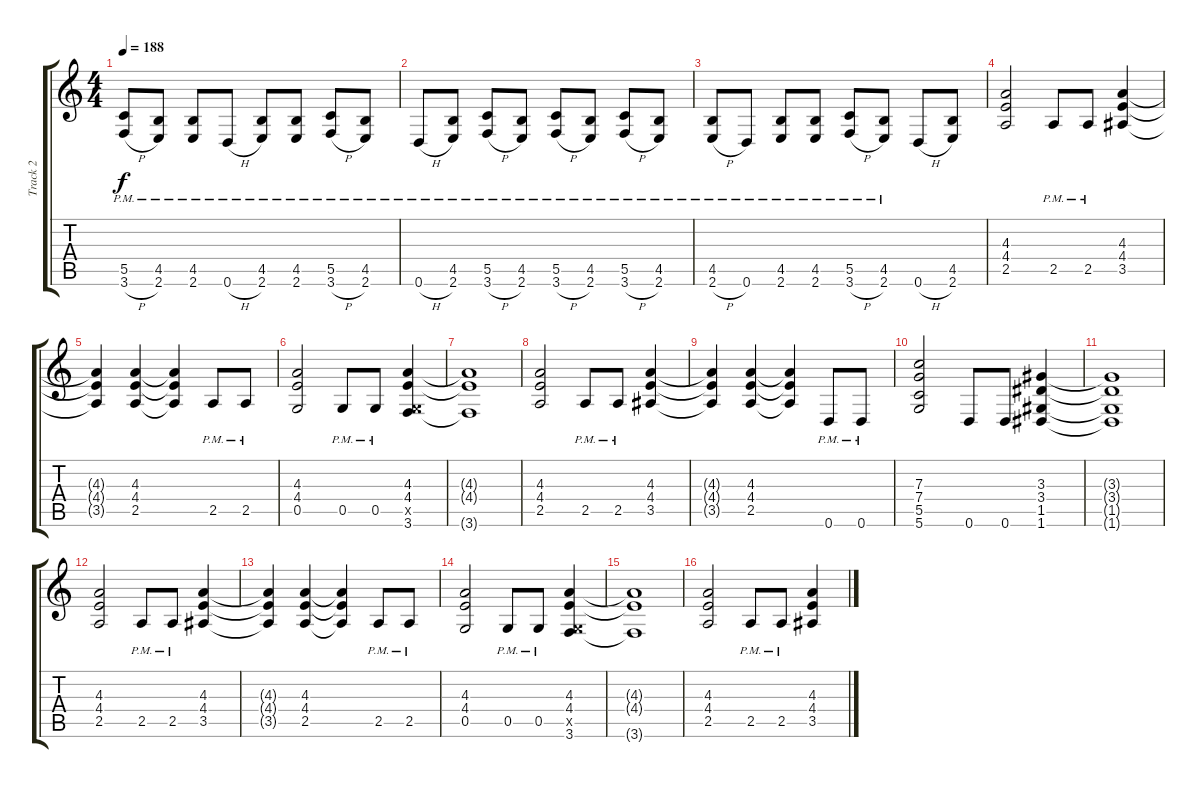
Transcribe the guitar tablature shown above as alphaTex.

\track ("Track 2" "Track 2") {instrument distortionguitar}
\staff {score tabs}
\tuning (D4 A3 F3 C3 G2 D2) {hide}
\ts (4 4)
\tempo 188
\clef g2
\ks c
(5.5{pm} 3.6{h pm}).8{dy f} (4.5{pm} 2.6{pm}).8 (4.5{pm} 2.6{pm}).8 0.6{h pm}.8 (4.5{pm} 2.6{pm}).8 (4.5{pm} 2.6{pm}).8 (5.5{pm} 3.6{h pm}).8 (4.5{pm} 2.6{pm}).8 |
0.6{h pm}.8 (4.5{pm} 2.6{pm}).8 (5.5{pm} 3.6{h pm}).8 (4.5{pm} 2.6{pm}).8 (5.5{pm} 3.6{h pm}).8 (4.5{pm} 2.6{pm}).8 (5.5{pm} 3.6{h pm}).8 (4.5{pm} 2.6{pm}).8 |
(4.5{pm} 2.6{h pm}).8 0.6{pm}.8 (4.5{pm} 2.6{pm}).8 (4.5{pm} 2.6{pm}).8 (5.5{pm} 3.6{h pm}).8 (4.5{pm} 2.6{pm}).8 0.6{h}.8 (4.5 2.6).8 |
(4.3 4.4 2.5).2 2.5{pm}.8 2.5{pm}.8 (4.3 4.4 3.5).4 |
(4.3{t} 4.4{t} 3.5{t}).4 (4.3 4.4 2.5).4 (4.3{t} 4.4{t} 2.5{t}).4 2.5{pm}.8 2.5{pm}.8 |
(4.3 4.4 0.5).2 0.5{pm}.8 0.5{pm}.8 (4.3 4.4 0.5{x} 3.6).4 |
(4.3{t} 4.4{t} 3.6{t}).1 |
(4.3 4.4 2.5).2 2.5{pm}.8 2.5{pm}.8 (4.3 4.4 3.5).4 |
(4.3{t} 4.4{t} 3.5{t}).4 (4.3 4.4 2.5).4 (4.3{t} 4.4{t} 2.5{t}).4 0.6{pm}.8 0.6{pm}.8 |
(7.3 7.4 5.5 5.6).2 0.6.8 0.6.8 (3.3 3.4 1.5 1.6).4 |
(3.3{t} 3.4{t} 1.5{t} 1.6{t}).1 |
(4.3 4.4 2.5).2 2.5{pm}.8 2.5{pm}.8 (4.3 4.4 3.5).4 |
(4.3{t} 4.4{t} 3.5{t}).4 (4.3 4.4 2.5).4 (4.3{t} 4.4{t} 2.5{t}).4 2.5{pm}.8 2.5{pm}.8 |
(4.3 4.4 0.5).2 0.5{pm}.8 0.5{pm}.8 (4.3 4.4 0.5{x} 3.6).4 |
(4.3{t} 4.4{t} 3.6{t}).1 |
(4.3 4.4 2.5).2 2.5{pm}.8 2.5{pm}.8 (4.3 4.4 3.5).4
